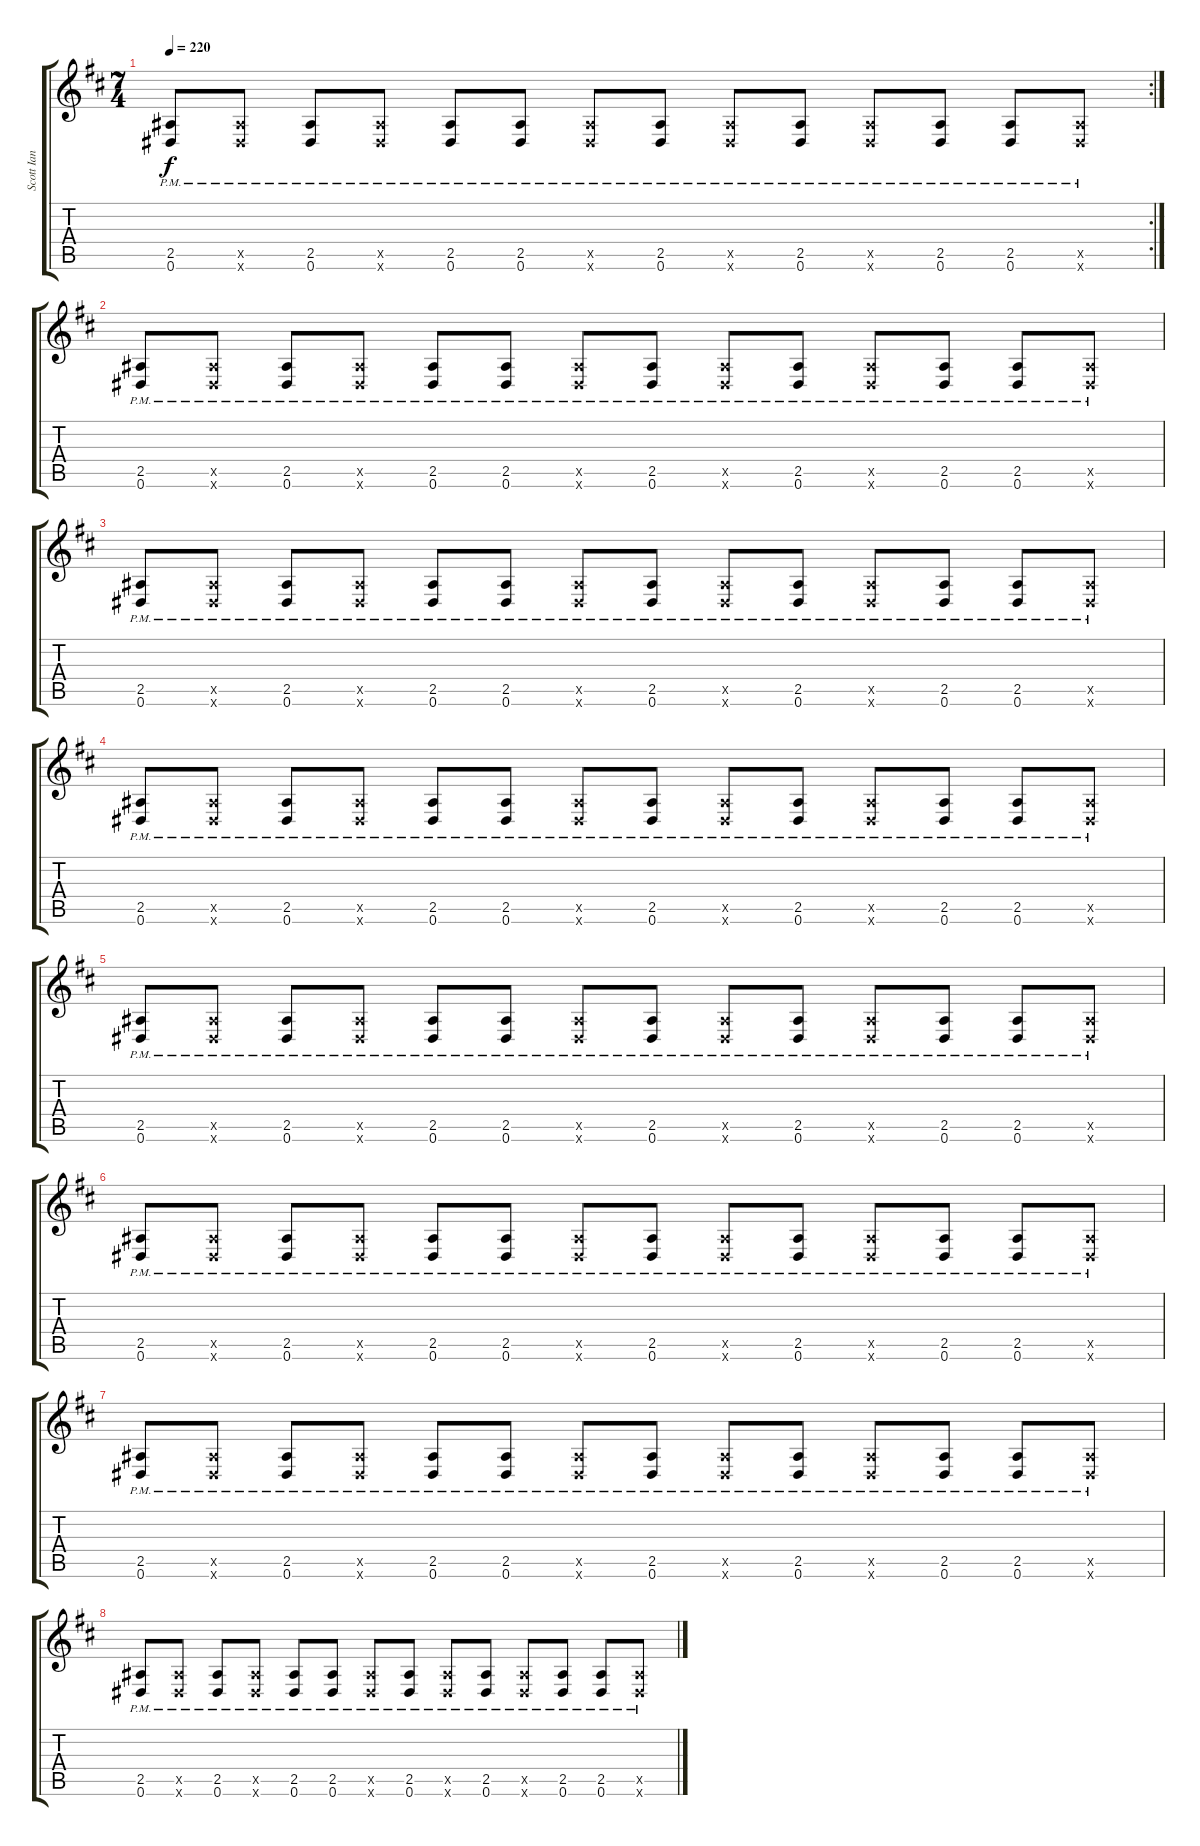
\track ("Scott Ian" "Scott Ian") {instrument distortionguitar}
\staff {score tabs}
\tuning (Eb4 Bb3 Gb3 Db3 Ab2 Eb2) {hide}
\rc 2
\ts (7 4)
\tempo 220
\clef g2
\ks d
(2.5{pm} 0.6{pm}).8{dy f} (2.5{pm x} 0.6{pm x}).8 (2.5{pm} 0.6{pm}).8 (2.5{pm x} 0.6{pm x}).8 (2.5{pm} 0.6{pm}).8 (2.5{pm} 0.6{pm}).8 (2.5{pm x} 0.6{pm x}).8 (2.5{pm} 0.6{pm}).8 (2.5{pm x} 0.6{pm x}).8 (2.5{pm} 0.6{pm}).8 (2.5{pm x} 0.6{pm x}).8 (2.5{pm} 0.6{pm}).8 (2.5{pm} 0.6{pm}).8 (2.5{pm x} 0.6{pm x}).8 |
(2.5{pm} 0.6{pm}).8 (2.5{pm x} 0.6{pm x}).8 (2.5{pm} 0.6{pm}).8 (2.5{pm x} 0.6{pm x}).8 (2.5{pm} 0.6{pm}).8 (2.5{pm} 0.6{pm}).8 (2.5{pm x} 0.6{pm x}).8 (2.5{pm} 0.6{pm}).8 (2.5{pm x} 0.6{pm x}).8 (2.5{pm} 0.6{pm}).8 (2.5{pm x} 0.6{pm x}).8 (2.5{pm} 0.6{pm}).8 (2.5{pm} 0.6{pm}).8 (2.5{pm x} 0.6{pm x}).8 |
(2.5{pm} 0.6{pm}).8 (2.5{pm x} 0.6{pm x}).8 (2.5{pm} 0.6{pm}).8 (2.5{pm x} 0.6{pm x}).8 (2.5{pm} 0.6{pm}).8 (2.5{pm} 0.6{pm}).8 (2.5{pm x} 0.6{pm x}).8 (2.5{pm} 0.6{pm}).8 (2.5{pm x} 0.6{pm x}).8 (2.5{pm} 0.6{pm}).8 (2.5{pm x} 0.6{pm x}).8 (2.5{pm} 0.6{pm}).8 (2.5{pm} 0.6{pm}).8 (2.5{pm x} 0.6{pm x}).8 |
(2.5{pm} 0.6{pm}).8 (2.5{pm x} 0.6{pm x}).8 (2.5{pm} 0.6{pm}).8 (2.5{pm x} 0.6{pm x}).8 (2.5{pm} 0.6{pm}).8 (2.5{pm} 0.6{pm}).8 (2.5{pm x} 0.6{pm x}).8 (2.5{pm} 0.6{pm}).8 (2.5{pm x} 0.6{pm x}).8 (2.5{pm} 0.6{pm}).8 (2.5{pm x} 0.6{pm x}).8 (2.5{pm} 0.6{pm}).8 (2.5{pm} 0.6{pm}).8 (2.5{pm x} 0.6{pm x}).8 |
(2.5{pm} 0.6{pm}).8 (2.5{pm x} 0.6{pm x}).8 (2.5{pm} 0.6{pm}).8 (2.5{pm x} 0.6{pm x}).8 (2.5{pm} 0.6{pm}).8 (2.5{pm} 0.6{pm}).8 (2.5{pm x} 0.6{pm x}).8 (2.5{pm} 0.6{pm}).8 (2.5{pm x} 0.6{pm x}).8 (2.5{pm} 0.6{pm}).8 (2.5{pm x} 0.6{pm x}).8 (2.5{pm} 0.6{pm}).8 (2.5{pm} 0.6{pm}).8 (2.5{pm x} 0.6{pm x}).8 |
(2.5{pm} 0.6{pm}).8 (2.5{pm x} 0.6{pm x}).8 (2.5{pm} 0.6{pm}).8 (2.5{pm x} 0.6{pm x}).8 (2.5{pm} 0.6{pm}).8 (2.5{pm} 0.6{pm}).8 (2.5{pm x} 0.6{pm x}).8 (2.5{pm} 0.6{pm}).8 (2.5{pm x} 0.6{pm x}).8 (2.5{pm} 0.6{pm}).8 (2.5{pm x} 0.6{pm x}).8 (2.5{pm} 0.6{pm}).8 (2.5{pm} 0.6{pm}).8 (2.5{pm x} 0.6{pm x}).8 |
(2.5{pm} 0.6{pm}).8 (2.5{pm x} 0.6{pm x}).8 (2.5{pm} 0.6{pm}).8 (2.5{pm x} 0.6{pm x}).8 (2.5{pm} 0.6{pm}).8 (2.5{pm} 0.6{pm}).8 (2.5{pm x} 0.6{pm x}).8 (2.5{pm} 0.6{pm}).8 (2.5{pm x} 0.6{pm x}).8 (2.5{pm} 0.6{pm}).8 (2.5{pm x} 0.6{pm x}).8 (2.5{pm} 0.6{pm}).8 (2.5{pm} 0.6{pm}).8 (2.5{pm x} 0.6{pm x}).8 |
(2.5{pm} 0.6{pm}).8 (2.5{pm x} 0.6{pm x}).8 (2.5{pm} 0.6{pm}).8 (2.5{pm x} 0.6{pm x}).8 (2.5{pm} 0.6{pm}).8 (2.5{pm} 0.6{pm}).8 (2.5{pm x} 0.6{pm x}).8 (2.5{pm} 0.6{pm}).8 (2.5{pm x} 0.6{pm x}).8 (2.5{pm} 0.6{pm}).8 (2.5{pm x} 0.6{pm x}).8 (2.5{pm} 0.6{pm}).8 (2.5{pm} 0.6{pm}).8 (2.5{pm x} 0.6{pm x}).8
